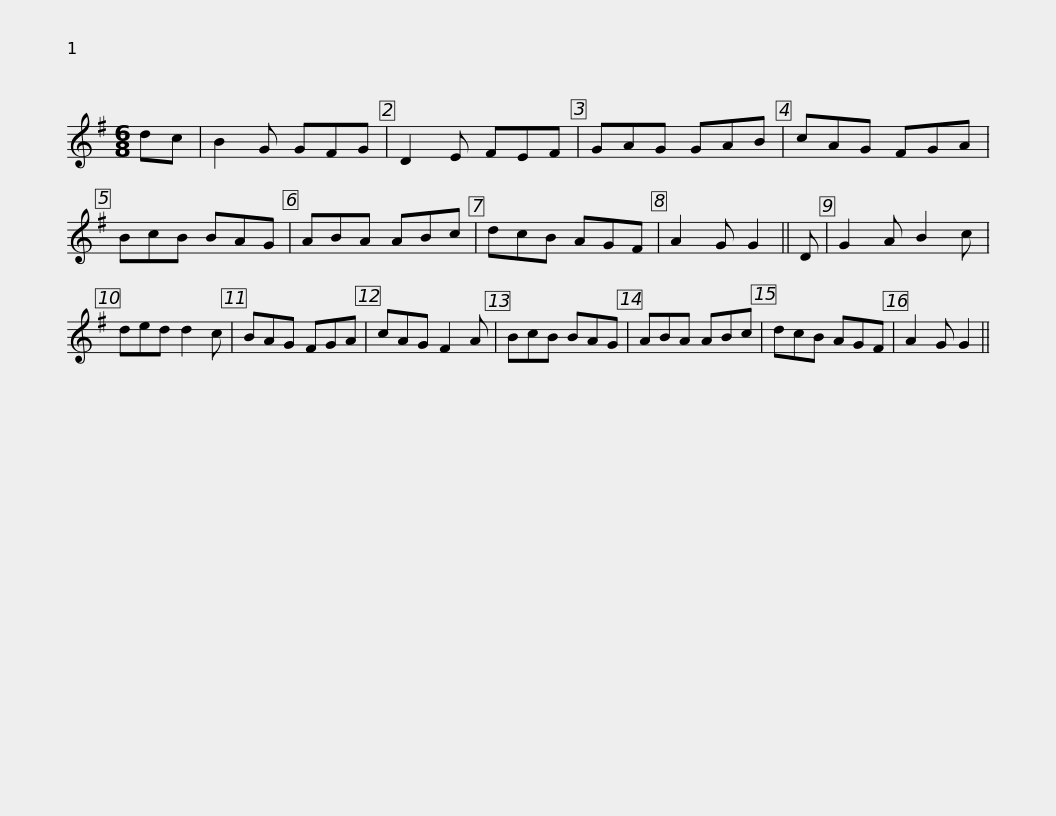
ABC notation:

X:1
L:1/8
M:6/8
I:linebreak $
K:G
V:1 treble
V:1
 dc | B2 G GFG | D2 E FEF | GAG GAB | cAG FGA | %5
 BcB BAG | ABA ABc | dcB AGF |$ A2 G G2 || D | %10
 G2 A B2 c | ded d2 c | BAG FGA | cAG F2 A | BcB BAG | %15
 ABA ABc | dcB AGF |$ A2 G G2 || %18
